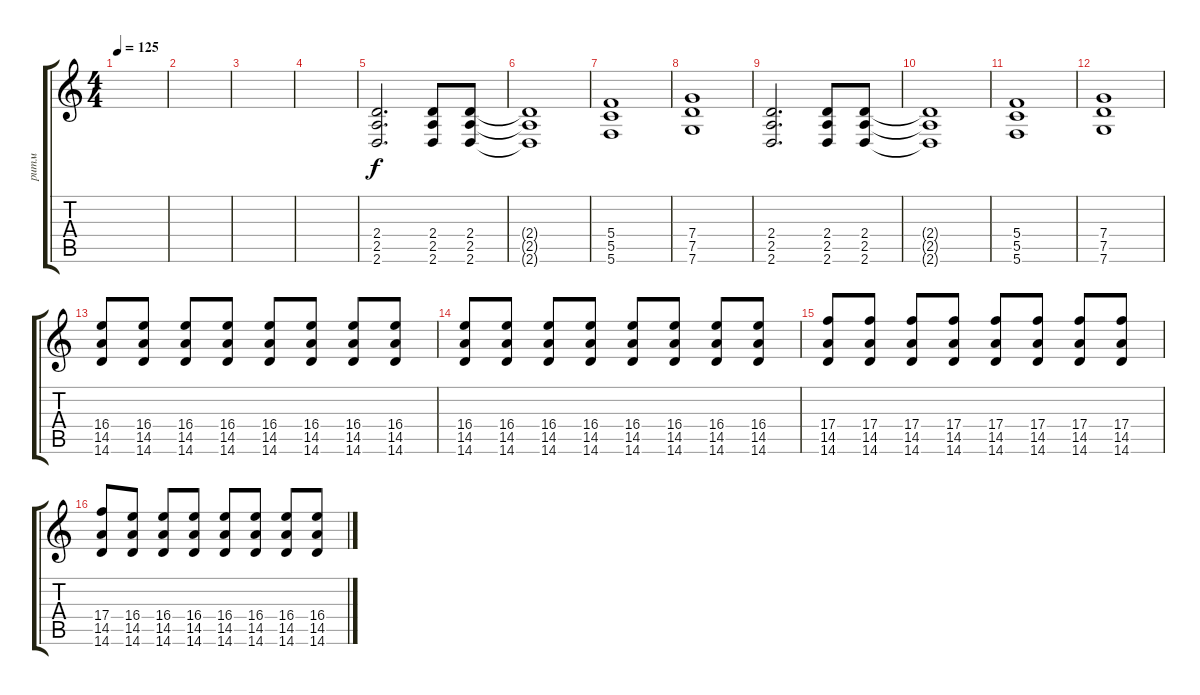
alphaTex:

\track ("ритм" "ритм") {instrument acousticguitarsteel}
\staff {score tabs}
\tuning (D4 A3 F3 C3 G2 C2) {hide}
\ts (4 4)
\tempo 125
\clef g2
\ks c
|
|
|
|
(2.4 2.5 2.6).2{d} (2.4 2.5 2.6).8 (2.4 2.5 2.6).8 |
(2.4{t} 2.5{t} 2.6{t}).1 |
(5.4 5.5 5.6).1 |
(7.4 7.5 7.6).1 |
(2.4 2.5 2.6).2{d} (2.4 2.5 2.6).8 (2.4 2.5 2.6).8 |
(2.4{t} 2.5{t} 2.6{t}).1 |
(5.4 5.5 5.6).1 |
(7.4 7.5 7.6).1 |
(16.4 14.5 14.6).8 (16.4 14.5 14.6).8 (16.4 14.5 14.6).8 (16.4 14.5 14.6).8 (16.4 14.5 14.6).8 (16.4 14.5 14.6).8 (16.4 14.5 14.6).8 (16.4 14.5 14.6).8 |
(16.4 14.5 14.6).8 (16.4 14.5 14.6).8 (16.4 14.5 14.6).8 (16.4 14.5 14.6).8 (16.4 14.5 14.6).8 (16.4 14.5 14.6).8 (16.4 14.5 14.6).8 (16.4 14.5 14.6).8 |
(17.4 14.5 14.6).8 (17.4 14.5 14.6).8 (17.4 14.5 14.6).8 (17.4 14.5 14.6).8 (17.4 14.5 14.6).8 (17.4 14.5 14.6).8 (17.4 14.5 14.6).8 (17.4 14.5 14.6).8 |
(17.4 14.5 14.6).8 (16.4 14.5 14.6).8 (16.4 14.5 14.6).8 (16.4 14.5 14.6).8 (16.4 14.5 14.6).8 (16.4 14.5 14.6).8 (16.4 14.5 14.6).8 (16.4 14.5 14.6).8
